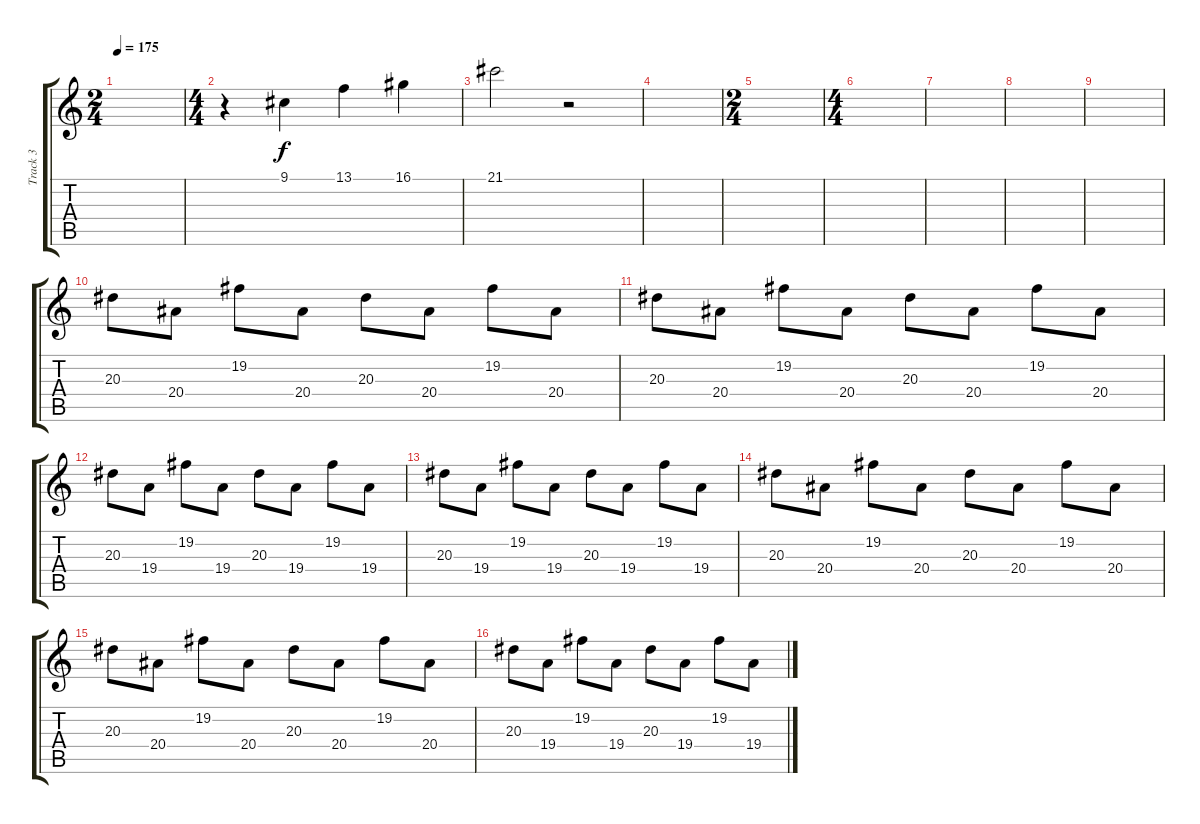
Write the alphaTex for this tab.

\track ("Track 3" "Track 3") {instrument lead2sawtooth}
\staff {score tabs}
\tuning (E4 B3 G3 D3 A2 E2) {hide}
\ts (2 4)
\tempo 175
\clef g2
\ks c
|
\ts (4 4)
r.4 9.1.4 13.1.4 16.1.4 |
21.1.2 r.2 |
|
\ts (2 4)
|
\ts (4 4)
|
|
|
|
20.3.8{volume 10} 20.4.8 19.2.8 20.4.8 20.3.8 20.4.8 19.2.8 20.4.8 |
20.3.8 20.4.8 19.2.8 20.4.8 20.3.8 20.4.8 19.2.8 20.4.8 |
20.3.8 19.4.8 19.2.8 19.4.8 20.3.8 19.4.8 19.2.8 19.4.8 |
20.3.8 19.4.8 19.2.8 19.4.8 20.3.8 19.4.8 19.2.8 19.4.8 |
20.3.8{volume 10} 20.4.8 19.2.8 20.4.8 20.3.8 20.4.8 19.2.8 20.4.8 |
20.3.8 20.4.8 19.2.8 20.4.8 20.3.8 20.4.8 19.2.8 20.4.8 |
20.3.8 19.4.8 19.2.8 19.4.8 20.3.8 19.4.8 19.2.8 19.4.8
